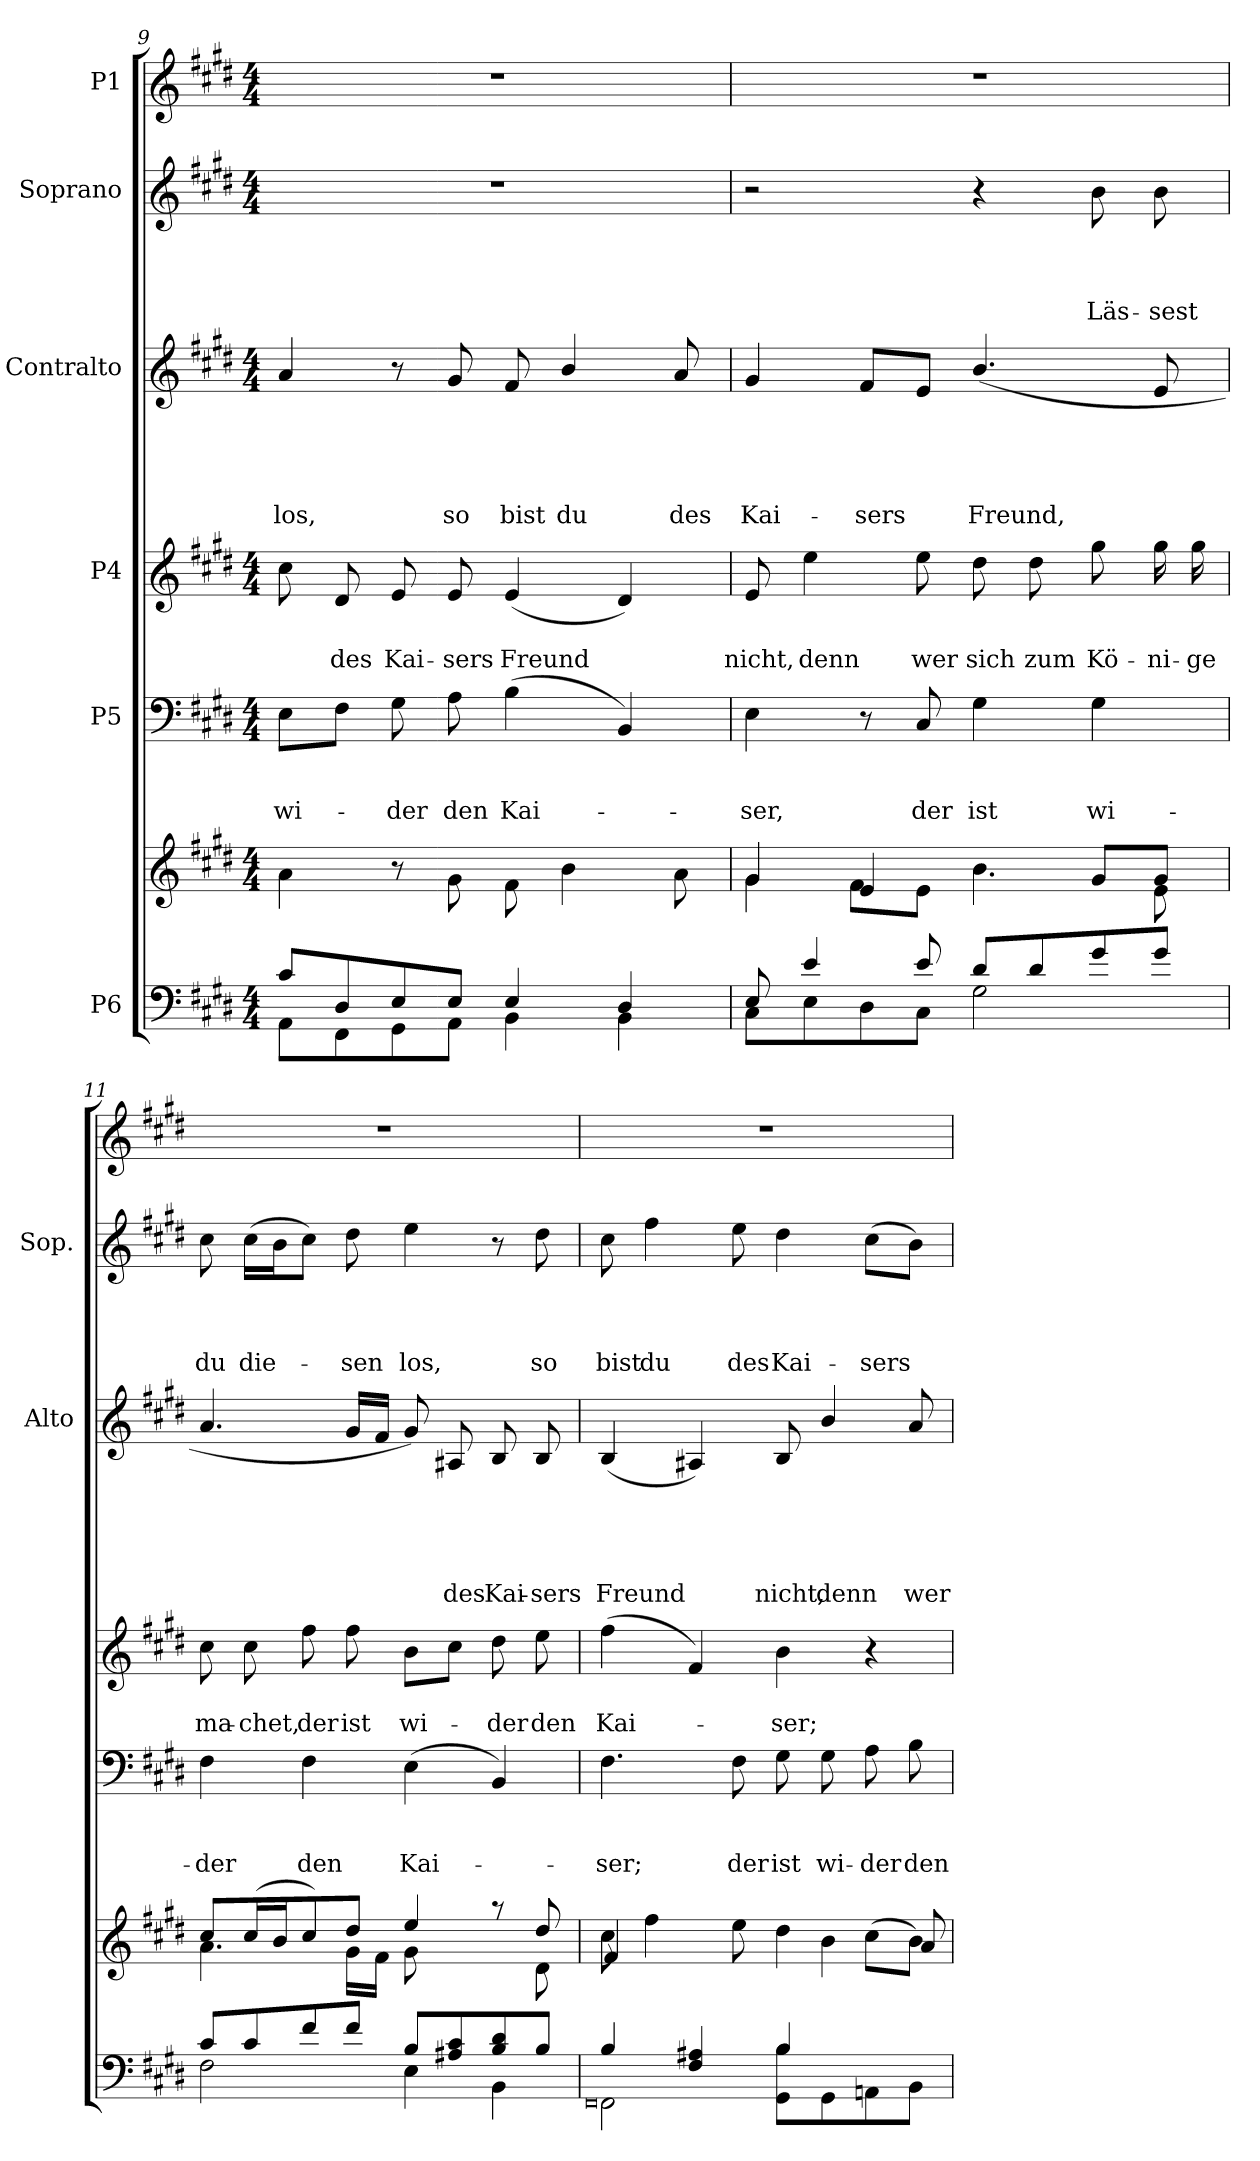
**kern	**kern	**kern	**text	**text	**text	**kern	**text	**text	**kern	**text	**text	**text	**text	**text	**kern	**text	**text	**text	**text	**kern
*part6	*part6	*part5	*part5	*part5	*part5	*part4	*part4	*part4	*part3	*part3	*part3	*part3	*part3	*part3	*part2	*part2	*part2	*part2	*part2	*part1
*staff7	*staff6	*staff5	*staff5	*staff5	*staff5	*staff4	*staff4	*staff4	*staff3	*staff3	*staff3	*staff3	*staff3	*staff3	*staff2	*staff2	*staff2	*staff2	*staff2	*staff1
*I"P6	*	*I"P5	*	*	*	*I"P4	*	*	*I"Contralto	*	*	*	*	*	*I"Soprano	*	*	*	*	*I"P1
*	*	*	*	*	*	*	*	*	*I'Alto	*	*	*	*	*	*I'Sop.	*	*	*	*	*
*clefF4	*clefG2	*clefF4	*	*	*	*clefG2	*	*	*clefG2	*	*	*	*	*	*clefG2	*	*	*	*	*clefG2
*	*	*	*	*	*	*ITrd7c12	*	*	*	*	*	*	*	*	*	*	*	*	*	*ITrd7c12
*k[f#c#g#d#]	*k[f#c#g#d#]	*k[f#c#g#d#]	*	*	*	*k[f#c#g#d#]	*	*	*k[f#c#g#d#]	*	*	*	*	*	*k[f#c#g#d#]	*	*	*	*	*k[f#c#g#d#]
*E:	*E:	*E:	*	*	*	*E:	*	*	*E:	*	*	*	*	*	*E:	*	*	*	*	*E:
*M4/4	*M4/4	*M4/4	*	*	*	*M4/4	*	*	*M4/4	*	*	*	*	*	*M4/4	*	*	*	*	*M4/4
=9	=9	=9	=9	=9	=9	=9	=9	=9	=9	=9	=9	=9	=9	=9	=9	=9	=9	=9	=9	=9
*^	*^	*	*	*	*	*	*	*	*	*	*	*	*	*	*	*	*	*	*	*
*	*^	*	*^	*	*	*	*	*	*	*	*	*	*	*	*	*	*	*	*	*	*	*
!	!	!	!	!	!	!	!	!	!LO:LY:b	!	!	!	!	!	!	!	!	!LO:LY:b	!	!	!	!	!	!
8c#/L	8AA\L	1ryy	1ryy	4a\	1ryy	8E\L	.	.	wi-	8c#\	.	.	4a/	.	.	.	.	los,	1r	.	.	.	.	1r
!	!	!	!	!	!	!	!	!	!	!	!	!LO:LY:b	!	!	!	!	!	!	!	!	!	!	!	!
8D#/	8FF#\	.	.	.	.	8F#\J	.	.	.	8D#/	.	des	.	.	.	.	.	.	.	.	.	.	.	.
!	!	!	!	!	!	!	!	!	!LO:LY:b	!	!	!LO:LY:b	!	!	!	!	!	!	!	!	!	!	!	!
8E/	8GG#\	.	.	8r	.	8G#\	.	.	-der	8E/	.	Kai-	8r	.	.	.	.	.	.	.	.	.	.	.
!	!	!	!	!	!	!	!	!	!LO:LY:b	!	!	!LO:LY:b	!	!	!	!	!	!LO:LY:b	!	!	!	!	!	!
8E/J	8AA\J	.	.	8g#\	.	8A\	.	.	den	8E/	.	-sers	8g#/	.	.	.	.	so	.	.	.	.	.	.
!	!	!	!	!	!	!	!	!	!LO:LY:b	!	!	!LO:LY:b	!	!	!	!	!	!LO:LY:b	!	!	!	!	!	!
4E/	4BB\	.	.	8f#\	.	(>4B\	.	.	Kai-	(<4E/	.	Freund	8f#/	.	.	.	.	bist	.	.	.	.	.	.
!	!	!	!	!	!	!	!	!	!	!	!	!	!	!	!	!	!	!LO:LY:b	!	!	!	!	!	!
.	.	.	.	4b\	.	.	.	.	.	.	.	.	4b/	.	.	.	.	du	.	.	.	.	.	.
4D#/	4BB\	.	.	.	.	4BB/)	.	.	.	4D#/)	.	.	.	.	.	.	.	.	.	.	.	.	.	.
!	!	!	!	!	!	!	!	!	!	!	!	!	!	!	!	!	!	!LO:LY:b	!	!	!	!	!	!
.	.	.	.	8a\	.	.	.	.	.	.	.	.	8a/	.	.	.	.	des	.	.	.	.	.	.
!!LO:LB:g=z
=10	=10	=10	=10	=10	=10	=10	=10	=10	=10	=10	=10	=10	=10	=10	=10	=10	=10	=10	=10	=10	=10	=10	=10	=10
!	!	!	!	!	!	!	!	!	!LO:LY:b	!	!	!LO:LY:b	!	!	!	!	!	!LO:LY:b	!	!	!	!	!	!
8C#\L	8E/	1ryy	4g#/	4g#\	1ryy	4E\	.	.	-ser,	8E/	.	nicht,	4g#/	.	.	.	.	Kai-	2r	.	.	.	.	1r
!	!	!	!	!	!	!	!	!	!	!	!	!LO:LY:b	!	!	!	!	!	!	!	!	!	!	!	!
8E\	4e/	.	.	.	.	.	.	.	.	4e\	.	denn	.	.	.	.	.	.	.	.	.	.	.	.
!	!	!	!	!	!	!	!	!	!	!	!	!	!	!	!	!	!	!LO:LY:b	!	!	!	!	!	!
8D#\	.	.	4e/	8f#\L	.	8r	.	.	.	.	.	.	8f#/L	.	.	.	.	-sers	.	.	.	.	.	.
!	!	!	!	!	!	!	!	!	!LO:LY:b	!	!	!LO:LY:b	!	!	!	!	!	!	!	!	!	!	!	!
8C#\J	8e/	.	.	8e\J	.	8C#/	.	.	der	8e\	.	wer	8e/J	.	.	.	.	.	.	.	.	.	.	.
!	!	!	!	!	!	!	!	!	!LO:LY:b	!	!	!LO:LY:b	!	!	!	!	!	!LO:LY:b	!	!	!	!	!	!
2G#\	8d#/L	.	4.b\	4ryy	.	4G#\	.	.	ist	8d#\	.	sich	(>4.b/	.	.	.	.	Freund,	4r	.	.	.	.	.
!	!	!	!	!	!	!	!	!	!	!	!	!LO:LY:b	!	!	!	!	!	!	!	!	!	!	!	!
.	8d#/	.	.	.	.	.	.	.	.	8d#\	.	zum	.	.	.	.	.	.	.	.	.	.	.	.
!	!	!	!	!	!	!	!	!	!LO:LY:b	!	!	!LO:LY:b	!	!	!	!	!	!	!	!	!	!	!LO:LY:b	!
.	8g#/	.	.	8g#/L	.	4G#\	.	.	wi-	8g#\	.	Kö-	.	.	.	.	.	.	8b\	.	.	.	Läs-	.
!	!	!	!	!	!	!	!	!	!	!	!	!LO:LY:b	!	!	!	!	!	!	!	!	!	!	!LO:LY:b	!
.	8g#/J	.	8e\	8g#/J	.	.	.	.	.	16g#\	.	-ni-	8e/	.	.	.	.	.	8b\	.	.	.	-sest	.
!	!	!	!	!	!	!	!	!	!	!	!	!LO:LY:b	!	!	!	!	!	!	!	!	!	!	!	!
.	.	.	.	.	.	.	.	.	.	16g#\	.	-ge	.	.	.	.	.	.	.	.	.	.	.	.
=11	=11	=11	=11	=11	=11	=11	=11	=11	=11	=11	=11	=11	=11	=11	=11	=11	=11	=11	=11	=11	=11	=11	=11	=11
!	!	!	!	!	!	!	!	!	!LO:LY:b	!	!	!LO:LY:b	!	!	!	!	!	!	!	!	!	!	!LO:LY:b	!
8c#/L	2F#\	1ryy	8cc#/L	4.a\	1ryy	4F#\	.	.	-der	8c#\	.	ma-	4.a/	.	.	.	.	.	8cc#\	.	.	.	du	1r
!	!	!	!	!	!	!	!	!	!	!	!	!LO:LY:b	!	!	!	!	!	!	!	!	!	!	!LO:LY:b	!
8c#/	.	.	(>16cc#/L	.	.	.	.	.	.	8c#\	.	-chet,	.	.	.	.	.	.	(>16cc#\LL	.	.	.	die-	.
.	.	.	16b/J	.	.	.	.	.	.	.	.	.	.	.	.	.	.	.	16b\J	.	.	.	.	.
!	!	!	!	!	!	!	!	!	!LO:LY:b	!	!	!LO:LY:b	!	!	!	!	!	!	!	!	!	!	!	!
8f#/	.	.	8cc#/)	.	.	4F#\	.	.	den	8f#\	.	der	.	.	.	.	.	.	8cc#\J)	.	.	.	.	.
!	!	!	!	!	!	!	!	!	!	!	!	!LO:LY:b	!	!	!	!	!	!	!	!	!	!	!LO:LY:b	!
8f#/J	.	.	8dd#/J	16g#\LL	.	.	.	.	.	8f#\	.	ist	16g#/LL	.	.	.	.	.	8dd#\	.	.	.	-sen	.
.	.	.	.	16f#\JJ	.	.	.	.	.	.	.	.	16f#/JJ	.	.	.	.	.	.	.	.	.	.	.
!	!	!	!	!	!	!	!	!	!LO:LY:b	!	!	!LO:LY:b	!	!	!	!	!	!	!	!	!	!	!LO:LY:b	!
8B/L	4E\	.	4ee/	8g#\	.	(>4E\	.	.	Kai-	8B\L	.	wi-	8g#/)	.	.	.	.	.	4ee\	.	.	.	los,	.
!	!	!	!	!	!	!	!	!	!	!	!	!	!	!	!	!	!	!LO:LY:b	!	!	!	!	!	!
8A#X/ 8c#/	.	.	.	4ryy	.	.	.	.	.	8c#\J	.	.	8A#X/	.	.	.	.	des	.	.	.	.	.	.
!	!	!	!	!	!	!	!	!	!	!	!	!LO:LY:b	!	!	!	!	!	!LO:LY:b	!	!	!	!	!	!
8B/ 8d#/	4BB\	.	8raa	.	.	4BB/)	.	.	.	8d#\	.	-der	8B/	.	.	.	.	Kai-	8r	.	.	.	.	.
!	!	!	!	!	!	!	!	!	!	!	!	!LO:LY:b	!	!	!	!	!	!LO:LY:b	!	!	!	!	!LO:LY:b	!
8B/J	.	.	8dd#/	8d#\	.	.	.	.	.	8e\	.	den	8B/	.	.	.	.	-sers	8dd#\	.	.	.	so	.
!!LO:PB:g=z
=12	=12	=12	=12	=12	=12	=12	=12	=12	=12	=12	=12	=12	=12	=12	=12	=12	=12	=12	=12	=12	=12	=12	=12	=12
.	0qFF#	.	.	.	.	.	.	.	.	.	.	.	.	.	.	.	.	.	.	.	.	.	.	.
!	!	!	!	!	!	!	!	!	!LO:LY:b	!	!	!LO:LY:b	!	!	!	!	!	!LO:LY:b	!	!	!	!	!LO:LY:b	!
4B/	2FF#\	1ryy	8cc#\	4f#/	1ryy	4.F#\	.	.	-ser;	(>4f#\	.	Kai-	(<4B/	.	.	.	.	Freund	8cc#\	.	.	.	bist	1r
!	!	!	!	!	!	!	!	!	!	!	!	!	!	!	!	!	!	!	!	!	!	!	!LO:LY:b	!
.	.	.	4ff#\	.	.	.	.	.	.	.	.	.	.	.	.	.	.	.	4ff#\	.	.	.	du	.
4F#/ 4A#X/	.	.	.	4.ryy	.	.	.	.	.	4F#/)	.	.	4A#X/)	.	.	.	.	.	.	.	.	.	.	.
!	!	!	!	!	!	!	!	!	!LO:LY:b	!	!	!	!	!	!	!	!	!	!	!	!	!	!LO:LY:b	!
.	.	.	8ee\	.	.	8F#\	.	.	der	.	.	.	.	.	.	.	.	.	8ee\	.	.	.	des	.
!	!	!	!	!	!	!	!	!	!LO:LY:b	!	!	!LO:LY:b	!	!	!	!	!	!LO:LY:b	!	!	!	!	!LO:LY:b	!
8GG#\ 8B\L	4B/	.	4dd#\	.	.	8G#\	.	.	ist	4B\	.	-ser;	8B/	.	.	.	.	nicht,	4dd#\	.	.	.	Kai-	.
!	!	!	!	!	!	!	!	!	!LO:LY:b	!	!	!	!	!	!	!	!	!LO:LY:b	!	!	!	!	!	!
8GG#\	.	.	.	4b\	.	8G#\	.	.	wi-	.	.	.	4b/	.	.	.	.	denn	.	.	.	.	.	.
!	!	!	!	!	!	!	!	!	!LO:LY:b	!	!	!	!	!	!	!	!	!	!	!	!	!	!LO:LY:b	!
8AAn\	4ryy	.	(>8cc#\L	.	.	8A\	.	.	-der	4r	.	.	.	.	.	.	.	.	(>8cc#\L	.	.	.	-sers	.
!	!	!	!	!	!	!	!	!	!LO:LY:b	!	!	!	!	!	!	!	!	!LO:LY:b	!	!	!	!	!	!
8BB\J	.	.	8b\J)	8a/	.	8B\	.	.	den	.	.	.	8a/	.	.	.	.	wer	8b\J)	.	.	.	.	.
*v	*v	*v	*	*	*	*	*	*	*	*	*	*	*	*	*	*	*	*	*	*	*	*	*	*
*	*v	*v	*v	*	*	*	*	*	*	*	*	*	*	*	*	*	*	*	*	*	*	*
=	=	=	=	=	=	=	=	=	=	=	=	=	=	=	=	=	=	=	=	=
*-	*-	*-	*-	*-	*-	*-	*-	*-	*-	*-	*-	*-	*-	*-	*-	*-	*-	*-	*-	*-
